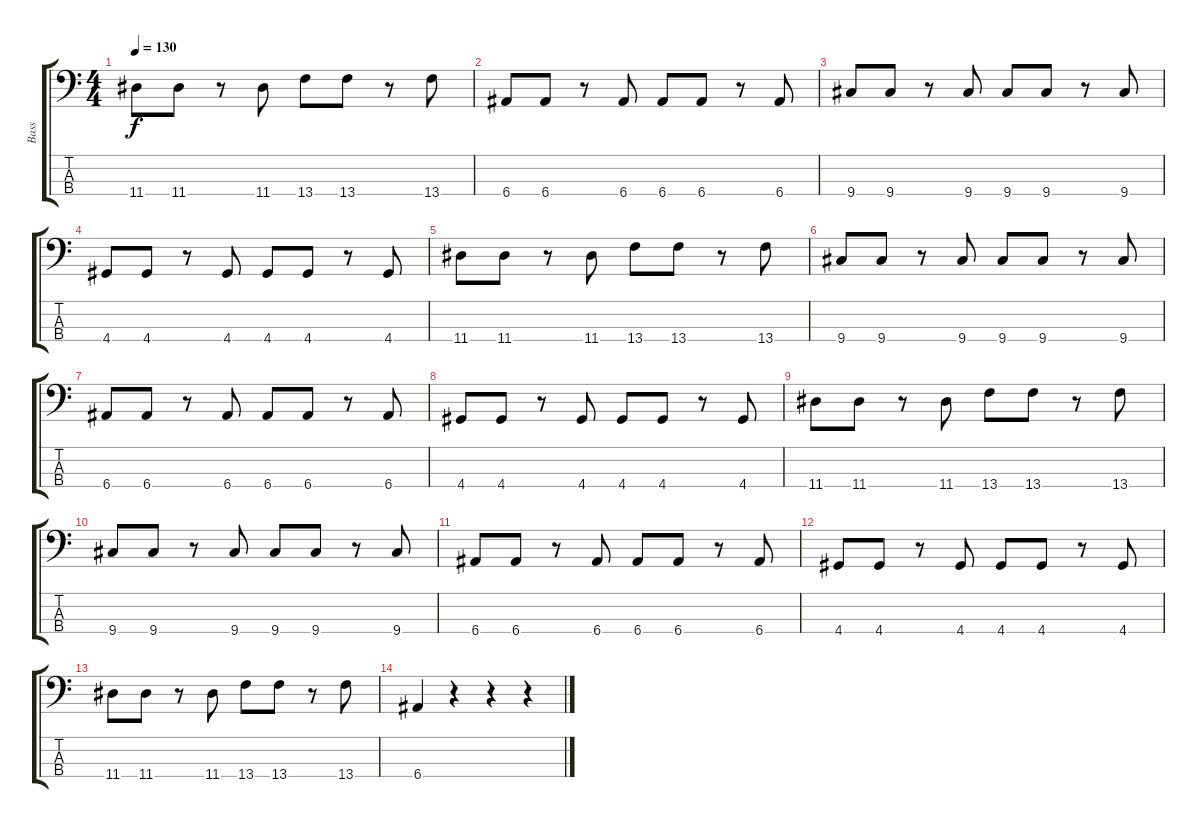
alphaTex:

\track ("Bass" "Bass") {instrument electricbassfinger}
\staff {score tabs}
\tuning (G2 D2 A1 E1) {hide}
\ts (4 4)
\tempo 130
\clef f4
\ks c
11.4.8{dy f} 11.4.8 r.8 11.4.8 13.4.8 13.4.8 r.8 13.4.8 |
6.4.8 6.4.8 r.8 6.4.8 6.4.8 6.4.8 r.8 6.4.8 |
9.4.8 9.4.8 r.8 9.4.8 9.4.8 9.4.8 r.8 9.4.8 |
4.4.8 4.4.8 r.8 4.4.8 4.4.8 4.4.8 r.8 4.4.8 |
11.4.8 11.4.8 r.8 11.4.8 13.4.8 13.4.8 r.8 13.4.8 |
9.4.8 9.4.8 r.8 9.4.8 9.4.8 9.4.8 r.8 9.4.8 |
6.4.8 6.4.8 r.8 6.4.8 6.4.8 6.4.8 r.8 6.4.8 |
4.4.8 4.4.8 r.8 4.4.8 4.4.8 4.4.8 r.8 4.4.8 |
11.4.8 11.4.8 r.8 11.4.8 13.4.8 13.4.8 r.8 13.4.8 |
9.4.8 9.4.8 r.8 9.4.8 9.4.8 9.4.8 r.8 9.4.8 |
6.4.8 6.4.8 r.8 6.4.8 6.4.8 6.4.8 r.8 6.4.8 |
4.4.8 4.4.8 r.8 4.4.8 4.4.8 4.4.8 r.8 4.4.8 |
11.4.8 11.4.8 r.8 11.4.8 13.4.8 13.4.8 r.8 13.4.8 |
6.4.4 r.4 r.4 r.4
